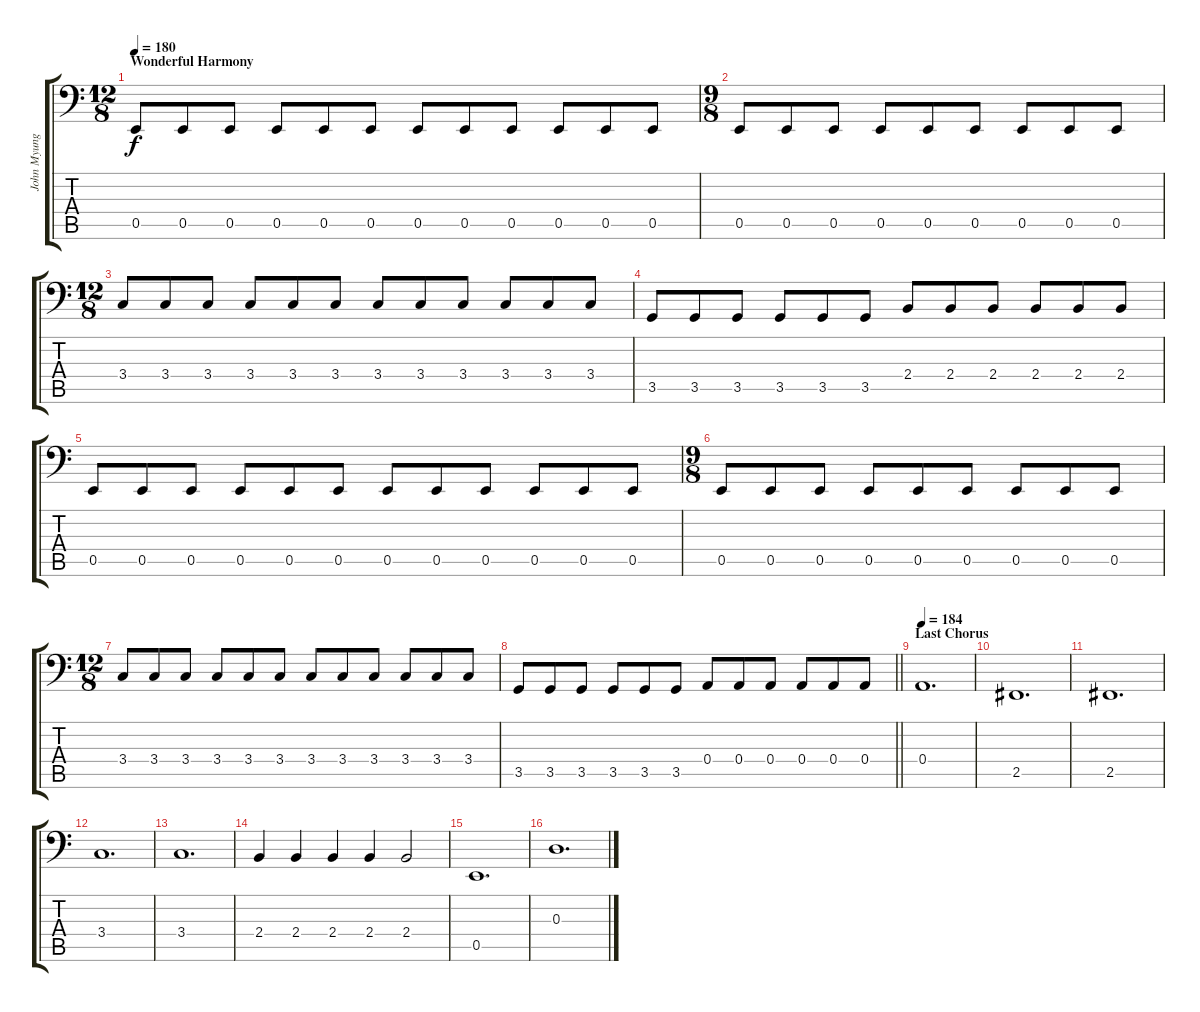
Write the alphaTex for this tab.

\track ("John Myung" "John Myung") {instrument electricbassfinger}
\staff {score tabs}
\tuning (C3 G2 D2 A1 E1 B0) {hide}
\ts (12 8)
\section ("" "Wonderful Harmony")
\tempo 180
\clef f4
\ks c
0.5.8{dy f} 0.5.8 0.5.8 0.5.8 0.5.8 0.5.8 0.5.8 0.5.8 0.5.8 0.5.8 0.5.8 0.5.8 |
\ts (9 8)
0.5.8 0.5.8 0.5.8 0.5.8 0.5.8 0.5.8 0.5.8 0.5.8 0.5.8 |
\ts (12 8)
3.4.8 3.4.8 3.4.8 3.4.8 3.4.8 3.4.8 3.4.8 3.4.8 3.4.8 3.4.8 3.4.8 3.4.8 |
3.5.8 3.5.8 3.5.8 3.5.8 3.5.8 3.5.8 2.4.8 2.4.8 2.4.8 2.4.8 2.4.8 2.4.8 |
0.5.8 0.5.8 0.5.8 0.5.8 0.5.8 0.5.8 0.5.8 0.5.8 0.5.8 0.5.8 0.5.8 0.5.8 |
\ts (9 8)
0.5.8 0.5.8 0.5.8 0.5.8 0.5.8 0.5.8 0.5.8 0.5.8 0.5.8 |
\ts (12 8)
3.4.8 3.4.8 3.4.8 3.4.8 3.4.8 3.4.8 3.4.8 3.4.8 3.4.8 3.4.8 3.4.8 3.4.8 |
\barLineRight lightlight
3.5.8 3.5.8 3.5.8 3.5.8 3.5.8 3.5.8 0.4.8 0.4.8 0.4.8 0.4.8 0.4.8 0.4.8 |
\section ("" "Last Chorus")
\tempo 184
0.4.1{d} |
2.5.1{d} |
2.5.1{d} |
3.4.1{d} |
3.4.1{d} |
2.4.4 2.4.4 2.4.4 2.4.4 2.4.2 |
0.5.1{d} |
0.3.1{d}
